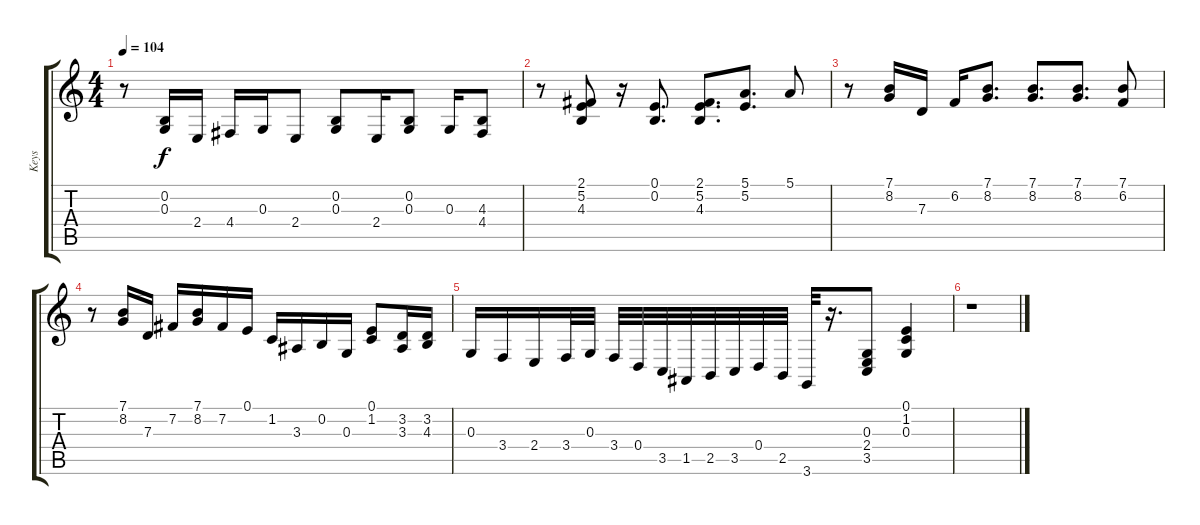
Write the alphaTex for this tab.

\track ("Keys" "Keys") {instrument acousticgrandpiano}
\staff {score tabs}
\tuning (E4 B3 G3 D3 A2 E2) {hide}
\ts (4 4)
\tempo 104
\clef g2
\ks c
r.8{dy f} (0.2 0.3).16 2.4.16 4.4.16 0.3.16 2.4.8 (0.2 0.3).8 2.4.16 (0.2 0.3).8 0.3.16 (4.3 4.4).8 |
r.8 (2.1 5.2 4.3).8 r.16 (0.1 0.2).8{d} (2.1 5.2 4.3).8{d} (5.1 5.2).8{d} 5.1.8 |
r.8 (7.1 8.2).16 7.3.16 6.2.16 (7.1 8.2).8{d} (7.1 8.2).8{d} (7.1 8.2).8{d} (7.1 6.2).8 |
r.8 (7.1 8.2).16 7.3.16 7.2.16 (7.1 8.2).16 7.2.16 0.1.16 1.2.16 3.3.16 0.2.16 0.3.16 (0.1 1.2).8 (3.2 3.3).16 (3.2 4.3).16 |
0.3.16 3.4.16 2.4.16 3.4.32 0.3.32 3.4.32 0.4.32 3.5.32 1.5.32 2.5.32 3.5.32 0.4.32 2.5.32 3.6.32 r.16{d} (0.3 2.4 3.5).8 (0.1 1.2 0.3).4 |
r.1
